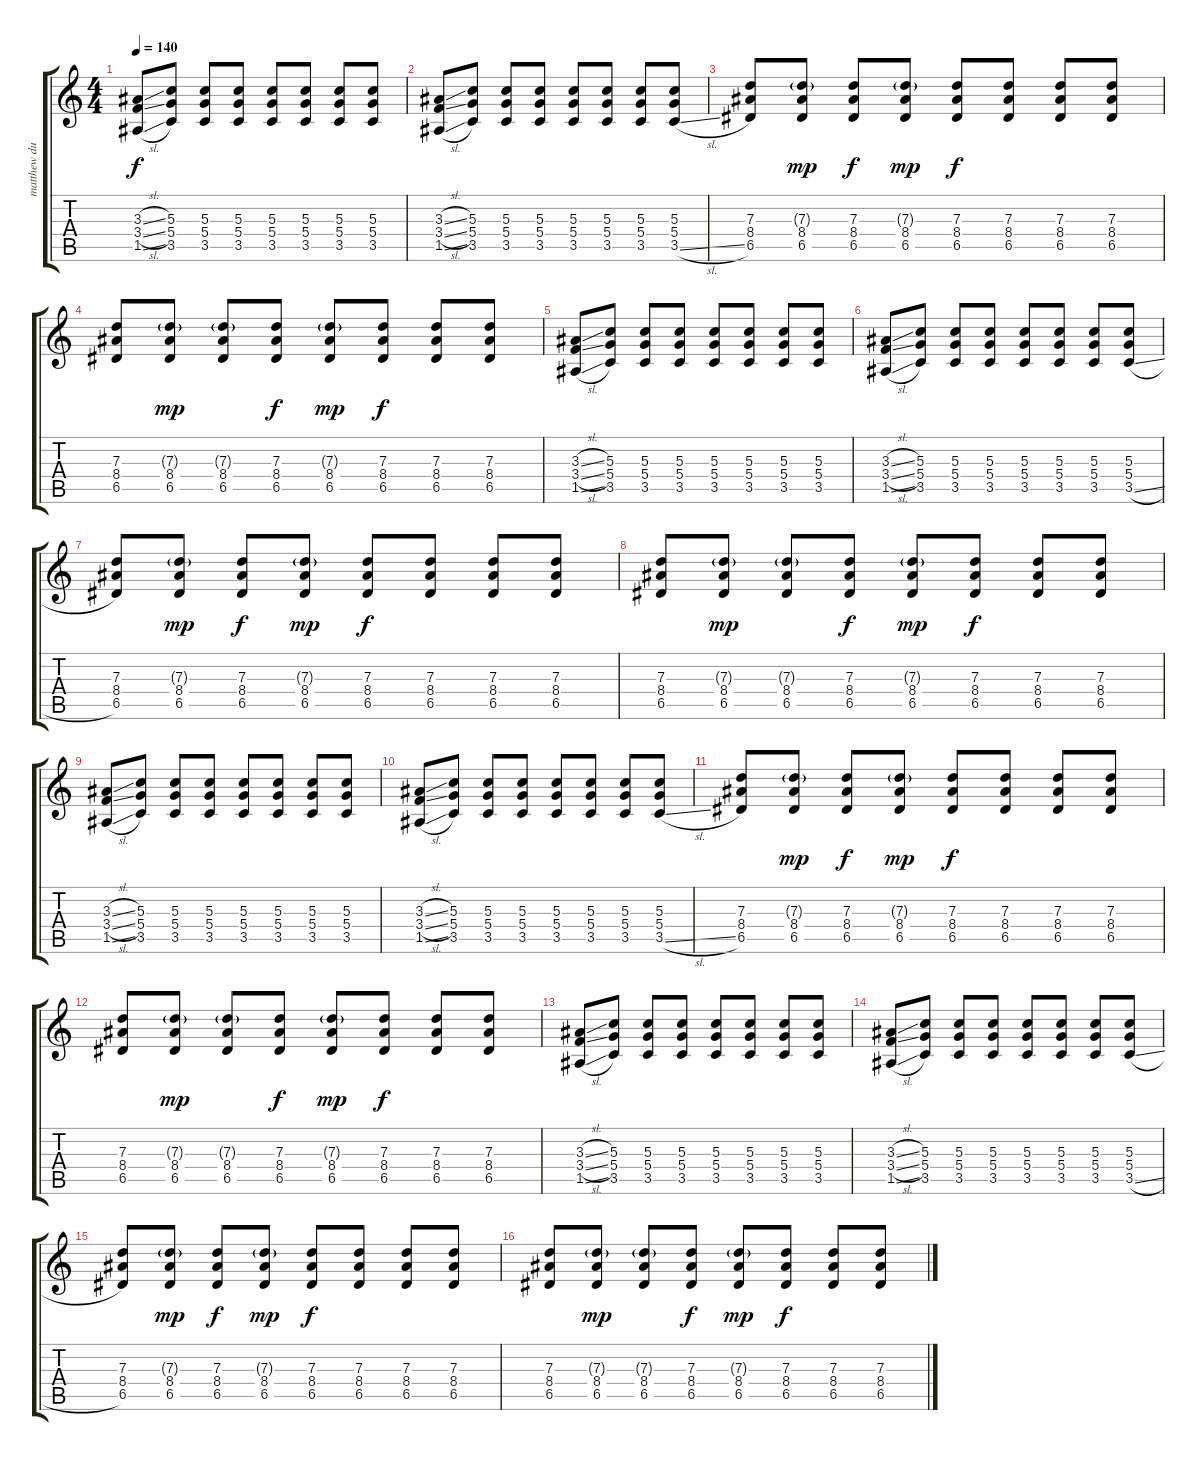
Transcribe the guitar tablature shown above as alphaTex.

\track ("matthew dub" "matthew du") {instrument acousticguitarsteel}
\staff {score tabs}
\tuning (E4 B3 G3 D3 A2 E2) {hide}
\ts (4 4)
\tempo 140
\clef g2
\ks c
(3.3{sl} 3.4{sl} 1.5{sl}).8{dy f} (5.3 5.4 3.5).8 (5.3 5.4 3.5).8 (5.3 5.4 3.5).8 (5.3 5.4 3.5).8 (5.3 5.4 3.5).8 (5.3 5.4 3.5).8 (5.3 5.4 3.5).8 |
(3.3{sl} 3.4{sl} 1.5{sl}).8 (5.3 5.4 3.5).8 (5.3 5.4 3.5).8 (5.3 5.4 3.5).8 (5.3 5.4 3.5).8 (5.3 5.4 3.5).8 (5.3 5.4 3.5).8 (5.3 5.4 3.5{sl}).8 |
(7.3 8.4 6.5).8 (7.3{g} 8.4 6.5).8{dy mp} (7.3 8.4 6.5).8{dy f} (7.3{g} 8.4 6.5).8{dy mp} (7.3 8.4 6.5).8{dy f} (7.3 8.4 6.5).8 (7.3 8.4 6.5).8 (7.3 8.4 6.5).8 |
(7.3 8.4 6.5).8 (7.3{g} 8.4 6.5).8{dy mp} (7.3{g} 8.4 6.5).8 (7.3 8.4 6.5).8{dy f} (7.3{g} 8.4 6.5).8{dy mp} (7.3 8.4 6.5).8{dy f} (7.3 8.4 6.5).8 (7.3 8.4 6.5).8 |
(3.3{sl} 3.4{sl} 1.5{sl}).8 (5.3 5.4 3.5).8 (5.3 5.4 3.5).8 (5.3 5.4 3.5).8 (5.3 5.4 3.5).8 (5.3 5.4 3.5).8 (5.3 5.4 3.5).8 (5.3 5.4 3.5).8 |
(3.3{sl} 3.4{sl} 1.5{sl}).8 (5.3 5.4 3.5).8 (5.3 5.4 3.5).8 (5.3 5.4 3.5).8 (5.3 5.4 3.5).8 (5.3 5.4 3.5).8 (5.3 5.4 3.5).8 (5.3 5.4 3.5{sl}).8 |
(7.3 8.4 6.5).8 (7.3{g} 8.4 6.5).8{dy mp} (7.3 8.4 6.5).8{dy f} (7.3{g} 8.4 6.5).8{dy mp} (7.3 8.4 6.5).8{dy f} (7.3 8.4 6.5).8 (7.3 8.4 6.5).8 (7.3 8.4 6.5).8 |
(7.3 8.4 6.5).8 (7.3{g} 8.4 6.5).8{dy mp} (7.3{g} 8.4 6.5).8 (7.3 8.4 6.5).8{dy f} (7.3{g} 8.4 6.5).8{dy mp} (7.3 8.4 6.5).8{dy f} (7.3 8.4 6.5).8 (7.3 8.4 6.5).8 |
(3.3{sl} 3.4{sl} 1.5{sl}).8 (5.3 5.4 3.5).8 (5.3 5.4 3.5).8 (5.3 5.4 3.5).8 (5.3 5.4 3.5).8 (5.3 5.4 3.5).8 (5.3 5.4 3.5).8 (5.3 5.4 3.5).8 |
(3.3{sl} 3.4{sl} 1.5{sl}).8 (5.3 5.4 3.5).8 (5.3 5.4 3.5).8 (5.3 5.4 3.5).8 (5.3 5.4 3.5).8 (5.3 5.4 3.5).8 (5.3 5.4 3.5).8 (5.3 5.4 3.5{sl}).8 |
(7.3 8.4 6.5).8 (7.3{g} 8.4 6.5).8{dy mp} (7.3 8.4 6.5).8{dy f} (7.3{g} 8.4 6.5).8{dy mp} (7.3 8.4 6.5).8{dy f} (7.3 8.4 6.5).8 (7.3 8.4 6.5).8 (7.3 8.4 6.5).8 |
(7.3 8.4 6.5).8 (7.3{g} 8.4 6.5).8{dy mp} (7.3{g} 8.4 6.5).8 (7.3 8.4 6.5).8{dy f} (7.3{g} 8.4 6.5).8{dy mp} (7.3 8.4 6.5).8{dy f} (7.3 8.4 6.5).8 (7.3 8.4 6.5).8 |
(3.3{sl} 3.4{sl} 1.5{sl}).8 (5.3 5.4 3.5).8 (5.3 5.4 3.5).8 (5.3 5.4 3.5).8 (5.3 5.4 3.5).8 (5.3 5.4 3.5).8 (5.3 5.4 3.5).8 (5.3 5.4 3.5).8 |
(3.3{sl} 3.4{sl} 1.5{sl}).8 (5.3 5.4 3.5).8 (5.3 5.4 3.5).8 (5.3 5.4 3.5).8 (5.3 5.4 3.5).8 (5.3 5.4 3.5).8 (5.3 5.4 3.5).8 (5.3 5.4 3.5{sl}).8 |
(7.3 8.4 6.5).8 (7.3{g} 8.4 6.5).8{dy mp} (7.3 8.4 6.5).8{dy f} (7.3{g} 8.4 6.5).8{dy mp} (7.3 8.4 6.5).8{dy f} (7.3 8.4 6.5).8 (7.3 8.4 6.5).8 (7.3 8.4 6.5).8 |
(7.3 8.4 6.5).8 (7.3{g} 8.4 6.5).8{dy mp} (7.3{g} 8.4 6.5).8 (7.3 8.4 6.5).8{dy f} (7.3{g} 8.4 6.5).8{dy mp} (7.3 8.4 6.5).8{dy f} (7.3 8.4 6.5).8 (7.3 8.4 6.5).8
